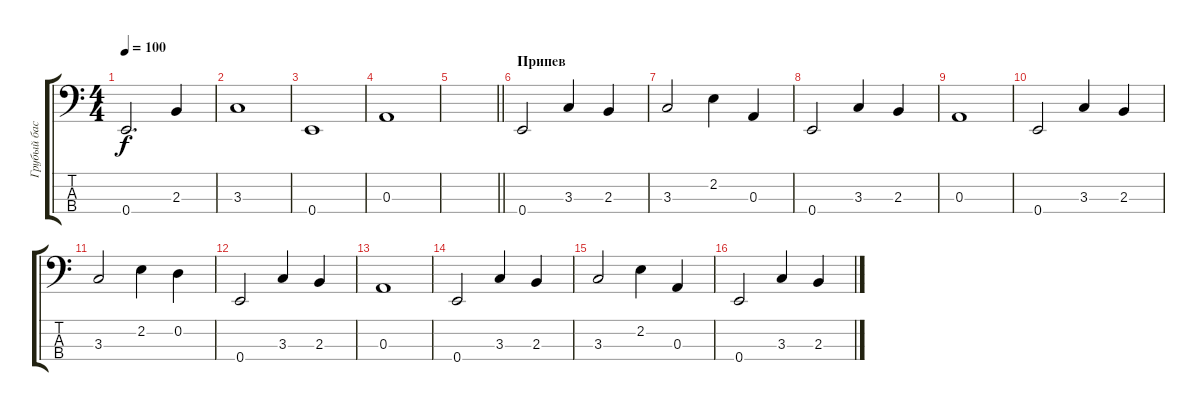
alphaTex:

\track ("Грубый бас" "Грубый бас") {instrument electricbassfinger}
\staff {score tabs}
\tuning (G2 D2 A1 E1) {hide}
\ts (4 4)
\tempo 100
\clef f4
\ks c
0.4.2{d dy f} 2.3.4 |
3.3.1 |
0.4.1 |
0.3.1 |
\barLineRight lightlight
|
\section ("" "Припев")
0.4.2 3.3.4 2.3.4 |
3.3.2 2.2.4 0.3.4 |
0.4.2 3.3.4 2.3.4 |
0.3.1 |
0.4.2 3.3.4 2.3.4 |
3.3.2 2.2.4 0.2.4 |
0.4.2 3.3.4 2.3.4 |
0.3.1 |
0.4.2 3.3.4 2.3.4 |
3.3.2 2.2.4 0.3.4 |
0.4.2 3.3.4 2.3.4
